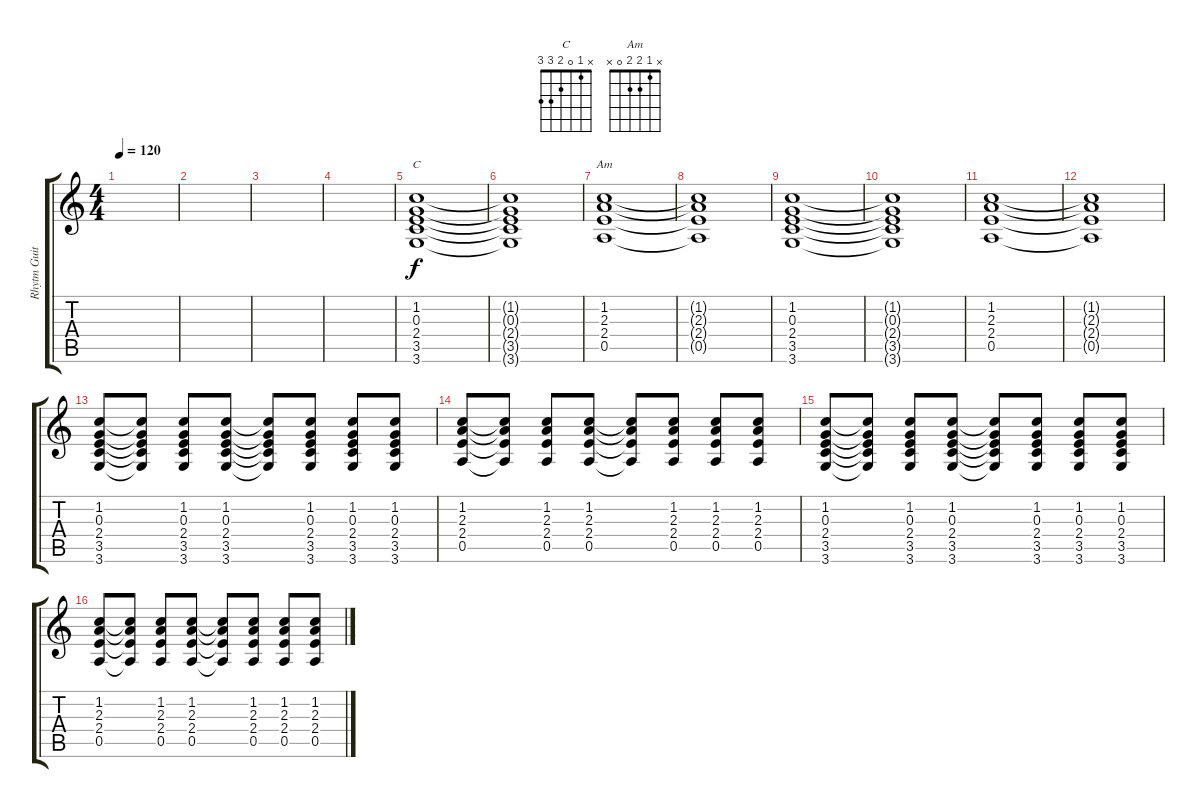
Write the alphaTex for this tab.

\track ("Rhytm Guitar" "Rhytm Guit") {instrument acousticguitarsteel}
\staff {score tabs}
\tuning (E4 B3 G3 D3 A2 E2) {hide}
\chord ("C" x 1 0 2 3 3)
\chord ("Am" x 1 2 2 0 x)
\ts (4 4)
\tempo 120
\clef g2
\ks c
|
|
|
|
(1.2 0.3 2.4 3.5 3.6).1{ch "C"} |
(1.2{t} 0.3{t} 2.4{t} 3.5{t} 3.6{t}).1 |
(1.2 2.3 2.4 0.5).1{ch "Am"} |
(1.2{t} 2.3{t} 2.4{t} 0.5{t}).1 |
(1.2 0.3 2.4 3.5 3.6).1 |
(1.2{t} 0.3{t} 2.4{t} 3.5{t} 3.6{t}).1 |
(1.2 2.3 2.4 0.5).1 |
(1.2{t} 2.3{t} 2.4{t} 0.5{t}).1 |
(1.2 0.3 2.4 3.5 3.6).8 (1.2{t} 0.3{t} 2.4{t} 3.5{t} 3.6{t}).8 (1.2 0.3 2.4 3.5 3.6).8 (1.2 0.3 2.4 3.5 3.6).8 (1.2{t} 0.3{t} 2.4{t} 3.5{t} 3.6{t}).8 (1.2 0.3 2.4 3.5 3.6).8 (1.2 0.3 2.4 3.5 3.6).8 (1.2 0.3 2.4 3.5 3.6).8 |
(1.2 2.3 2.4 0.5).8 (1.2{t} 2.3{t} 2.4{t} 0.5{t}).8 (1.2 2.3 2.4 0.5).8 (1.2 2.3 2.4 0.5).8 (1.2{t} 2.3{t} 2.4{t} 0.5{t}).8 (1.2 2.3 2.4 0.5).8 (1.2 2.3 2.4 0.5).8 (1.2 2.3 2.4 0.5).8 |
(1.2 0.3 2.4 3.5 3.6).8 (1.2{t} 0.3{t} 2.4{t} 3.5{t} 3.6{t}).8 (1.2 0.3 2.4 3.5 3.6).8 (1.2 0.3 2.4 3.5 3.6).8 (1.2{t} 0.3{t} 2.4{t} 3.5{t} 3.6{t}).8 (1.2 0.3 2.4 3.5 3.6).8 (1.2 0.3 2.4 3.5 3.6).8 (1.2 0.3 2.4 3.5 3.6).8 |
(1.2 2.3 2.4 0.5).8 (1.2{t} 2.3{t} 2.4{t} 0.5{t}).8 (1.2 2.3 2.4 0.5).8 (1.2 2.3 2.4 0.5).8 (1.2{t} 2.3{t} 2.4{t} 0.5{t}).8 (1.2 2.3 2.4 0.5).8 (1.2 2.3 2.4 0.5).8 (1.2 2.3 2.4 0.5).8
